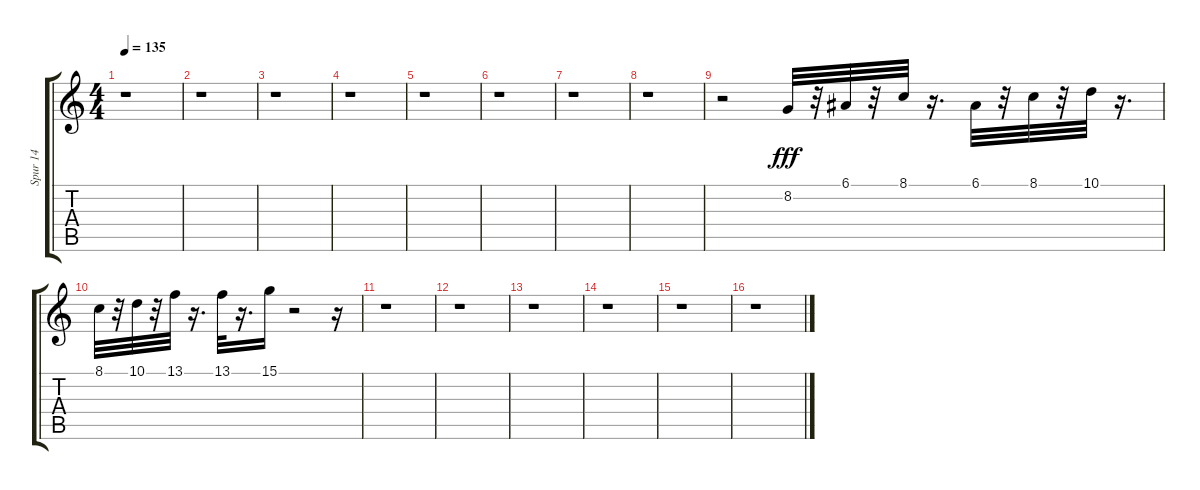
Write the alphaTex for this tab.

\track ("Spur 14" "Spur 14") {instrument stringensemble1}
\staff {score tabs}
\tuning (E4 B3 G3 D3 A2 E2) {hide}
\ts (4 4)
\tempo 135
\clef g2
\ks c
r.1{dy fff} |
r.1 |
r.1 |
r.1 |
r.1 |
r.1 |
r.1 |
r.1 |
r.2 8.2.32 r.32 6.1.32 r.32 8.1.32 r.16{d} 6.1.32 r.32 8.1.32 r.32 10.1.32 r.16{d} |
8.1.32 r.32 10.1.32 r.32 13.1.32 r.16{d} 13.1.32 r.16{d} 15.1.16 r.2 r.16 |
r.1 |
r.1 |
r.1 |
r.1 |
r.1 |
r.1
